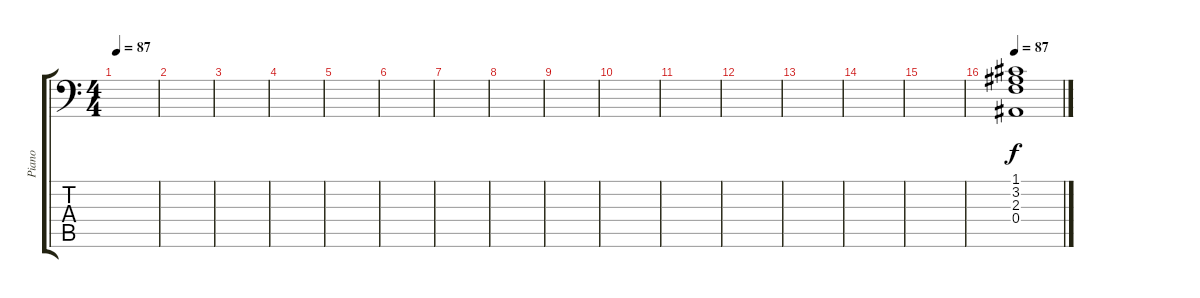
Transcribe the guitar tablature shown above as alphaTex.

\track ("Piano" "Piano") {instrument honkytonkpiano}
\staff {score tabs}
\tuning (C4 G3 Eb3 Bb2 F2 Bb1) {hide}
\ts (4 4)
\tempo 87
\clef f4
\ks c
|
|
|
|
|
|
|
|
|
|
|
|
|
|
|
\tempo 87
(1.1 3.2 2.3 0.4).1{volume 11}
